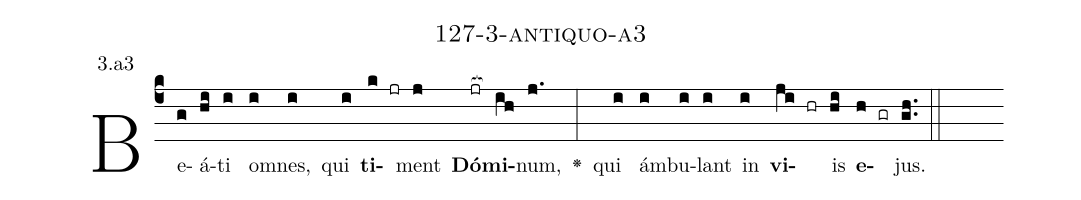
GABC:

name: 127-3-antiquo-a3;
annotation: 3.a3;
%%
(c4)Be(g)á(hi)ti(i) om(i)nes,(i) qui(i) <b>ti</b>(k jr)ment(j) <b>Dó</b>(jr[ocb:1{])<b>mi</b>(ih[ocb:0}])num,(j.) <v>\greheightstar</v>(:) qui(i) ám(i)bu(i)lant(i) in(i) <b>vi</b>(ji hr)is(hi) <b>e</b>(h gr)jus.(gh..) (::)


%E(i) u(i) o(ji) u(hi) a(h) e.(gh..) (::)
